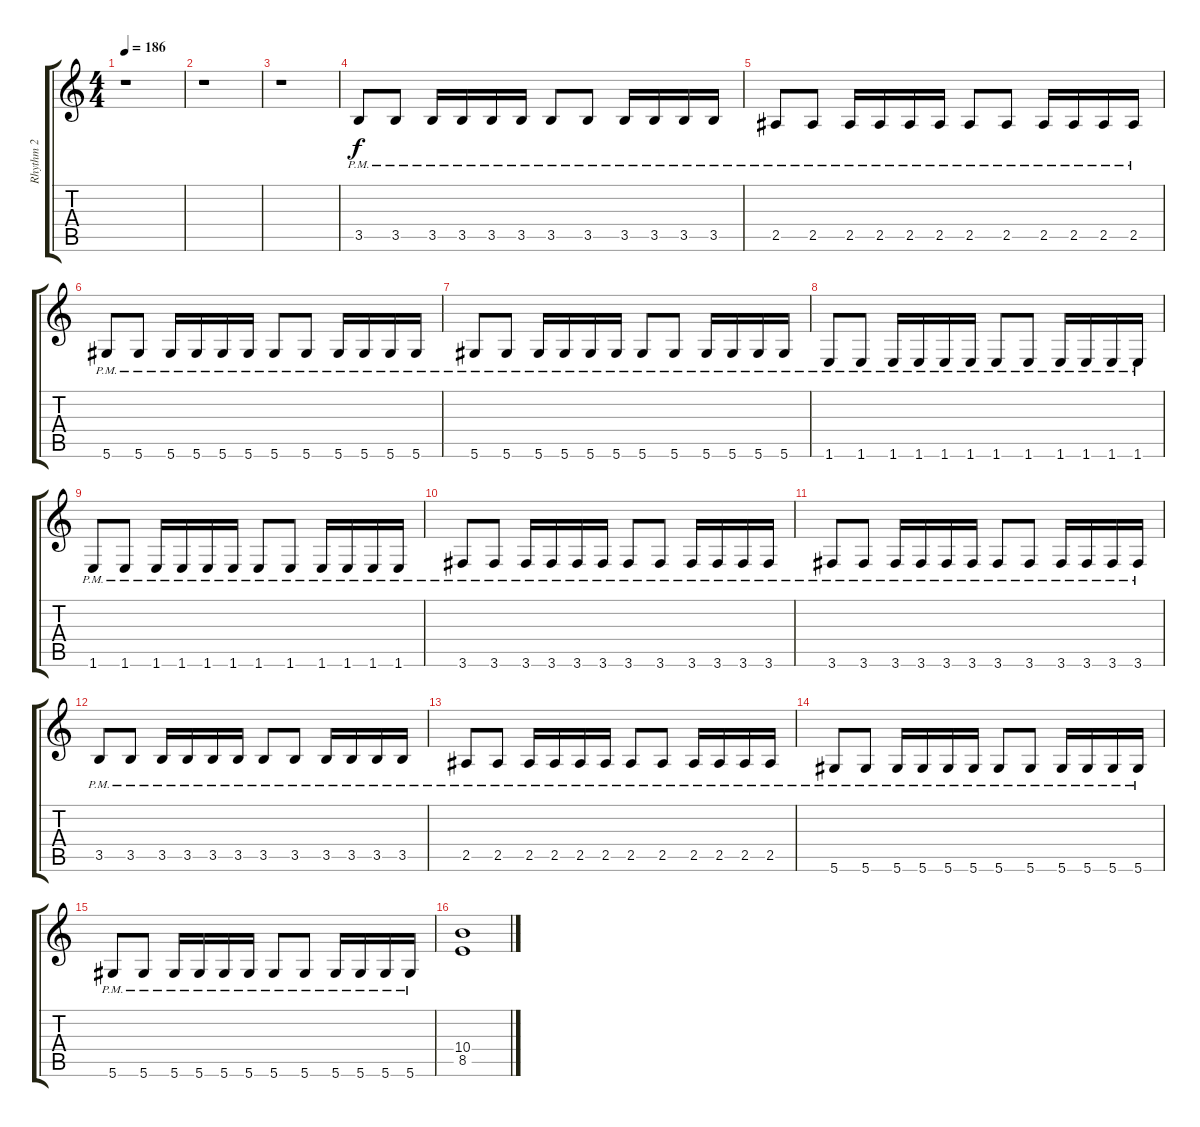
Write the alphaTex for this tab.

\track ("Rhythm 2" "Rhythm 2") {instrument overdrivenguitar}
\staff {score tabs}
\tuning (Eb4 Bb3 Gb3 Db3 Ab2 Eb2) {hide}
\ts (4 4)
\tempo 186
\clef g2
\ks c
r.1{dy f} |
r.1 |
r.1 |
3.5{pm}.8 3.5{pm}.8 3.5{pm}.16 3.5{pm}.16 3.5{pm}.16 3.5{pm}.16 3.5{pm}.8 3.5{pm}.8 3.5{pm}.16 3.5{pm}.16 3.5{pm}.16 3.5{pm}.16 |
2.5{pm}.8 2.5{pm}.8 2.5{pm}.16 2.5{pm}.16 2.5{pm}.16 2.5{pm}.16 2.5{pm}.8 2.5{pm}.8 2.5{pm}.16 2.5{pm}.16 2.5{pm}.16 2.5{pm}.16 |
5.6{pm}.8 5.6{pm}.8 5.6{pm}.16 5.6{pm}.16 5.6{pm}.16 5.6{pm}.16 5.6{pm}.8 5.6{pm}.8 5.6{pm}.16 5.6{pm}.16 5.6{pm}.16 5.6{pm}.16 |
5.6{pm}.8 5.6{pm}.8 5.6{pm}.16 5.6{pm}.16 5.6{pm}.16 5.6{pm}.16 5.6{pm}.8 5.6{pm}.8 5.6{pm}.16 5.6{pm}.16 5.6{pm}.16 5.6{pm}.16 |
1.6{pm}.8 1.6{pm}.8 1.6{pm}.16 1.6{pm}.16 1.6{pm}.16 1.6{pm}.16 1.6{pm}.8 1.6{pm}.8 1.6{pm}.16 1.6{pm}.16 1.6{pm}.16 1.6{pm}.16 |
1.6{pm}.8 1.6{pm}.8 1.6{pm}.16 1.6{pm}.16 1.6{pm}.16 1.6{pm}.16 1.6{pm}.8 1.6{pm}.8 1.6{pm}.16 1.6{pm}.16 1.6{pm}.16 1.6{pm}.16 |
3.6{pm}.8 3.6{pm}.8 3.6{pm}.16 3.6{pm}.16 3.6{pm}.16 3.6{pm}.16 3.6{pm}.8 3.6{pm}.8 3.6{pm}.16 3.6{pm}.16 3.6{pm}.16 3.6{pm}.16 |
3.6{pm}.8 3.6{pm}.8 3.6{pm}.16 3.6{pm}.16 3.6{pm}.16 3.6{pm}.16 3.6{pm}.8 3.6{pm}.8 3.6{pm}.16 3.6{pm}.16 3.6{pm}.16 3.6{pm}.16 |
3.5{pm}.8 3.5{pm}.8 3.5{pm}.16 3.5{pm}.16 3.5{pm}.16 3.5{pm}.16 3.5{pm}.8 3.5{pm}.8 3.5{pm}.16 3.5{pm}.16 3.5{pm}.16 3.5{pm}.16 |
2.5{pm}.8 2.5{pm}.8 2.5{pm}.16 2.5{pm}.16 2.5{pm}.16 2.5{pm}.16 2.5{pm}.8 2.5{pm}.8 2.5{pm}.16 2.5{pm}.16 2.5{pm}.16 2.5{pm}.16 |
5.6{pm}.8 5.6{pm}.8 5.6{pm}.16 5.6{pm}.16 5.6{pm}.16 5.6{pm}.16 5.6{pm}.8 5.6{pm}.8 5.6{pm}.16 5.6{pm}.16 5.6{pm}.16 5.6{pm}.16 |
5.6{pm}.8 5.6{pm}.8 5.6{pm}.16 5.6{pm}.16 5.6{pm}.16 5.6{pm}.16 5.6{pm}.8 5.6{pm}.8 5.6{pm}.16 5.6{pm}.16 5.6{pm}.16 5.6{pm}.16 |
(10.4 8.5).1
